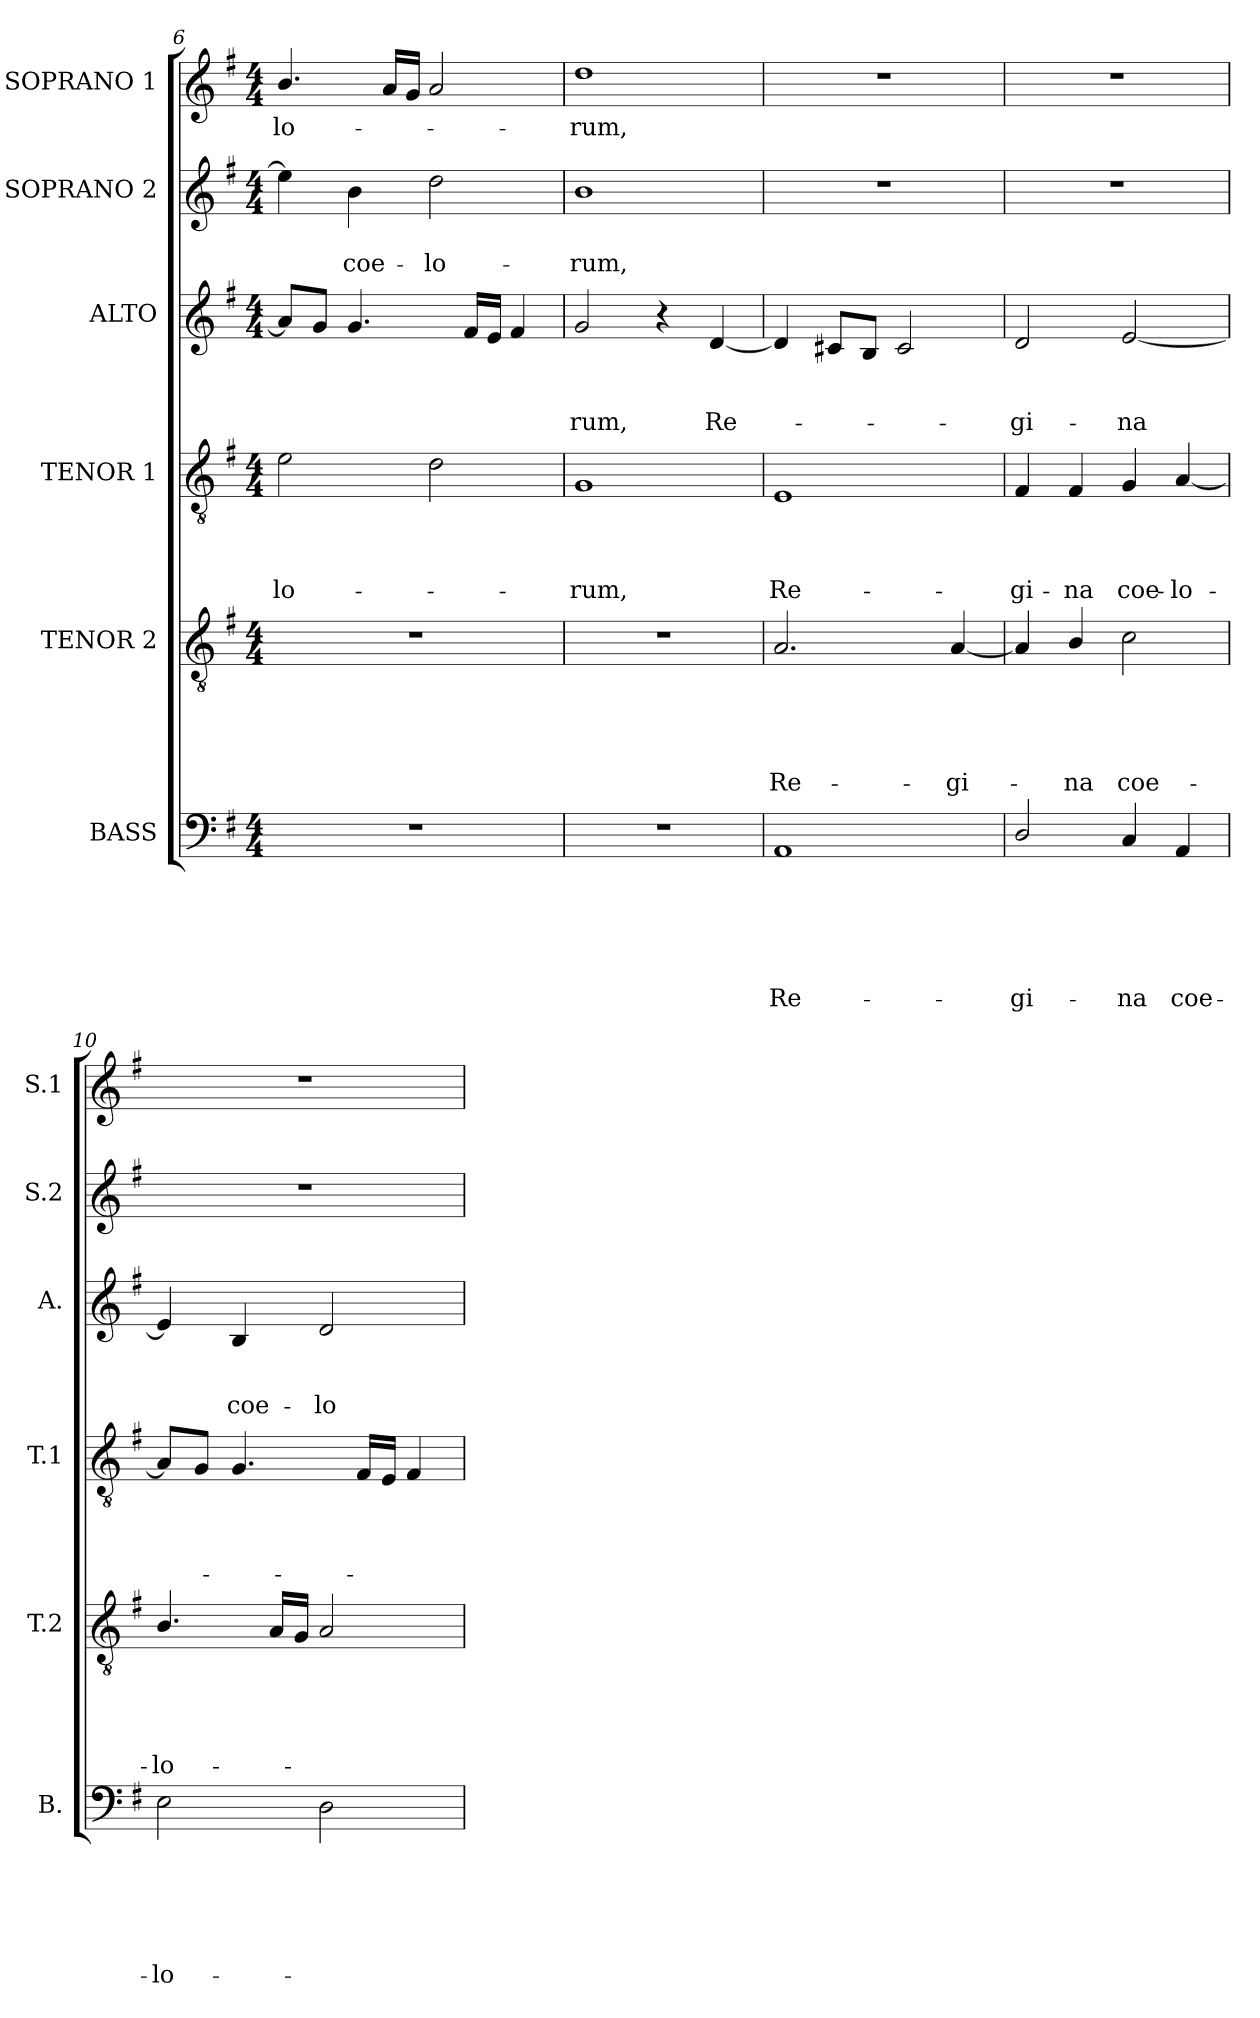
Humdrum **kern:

**kern	**text	**text	**text	**text	**text	**text	**kern	**text	**text	**text	**text	**text	**kern	**text	**text	**text	**text	**kern	**text	**text	**text	**kern	**text	**text	**kern	**text
*part6	*part6	*part6	*part6	*part6	*part6	*part6	*part5	*part5	*part5	*part5	*part5	*part5	*part4	*part4	*part4	*part4	*part4	*part3	*part3	*part3	*part3	*part2	*part2	*part2	*part1	*part1
*staff6	*staff6	*staff6	*staff6	*staff6	*staff6	*staff6	*staff5	*staff5	*staff5	*staff5	*staff5	*staff5	*staff4	*staff4	*staff4	*staff4	*staff4	*staff3	*staff3	*staff3	*staff3	*staff2	*staff2	*staff2	*staff1	*staff1
*I"BASS	*	*	*	*	*	*	*I"TENOR 2	*	*	*	*	*	*I"TENOR 1	*	*	*	*	*I"ALTO	*	*	*	*I"SOPRANO 2	*	*	*I"SOPRANO 1	*
*I'B.	*	*	*	*	*	*	*I'T.2	*	*	*	*	*	*I'T.1	*	*	*	*	*I'A.	*	*	*	*I'S.2	*	*	*I'S.1	*
*clefF4	*	*	*	*	*	*	*clefGv2	*	*	*	*	*	*clefGv2	*	*	*	*	*clefG2	*	*	*	*clefG2	*	*	*clefG2	*
*k[f#]	*	*	*	*	*	*	*k[f#]	*	*	*	*	*	*k[f#]	*	*	*	*	*k[f#]	*	*	*	*k[f#]	*	*	*k[f#]	*
*G:	*	*	*	*	*	*	*G:	*	*	*	*	*	*G:	*	*	*	*	*G:	*	*	*	*G:	*	*	*G:	*
*M4/4	*	*	*	*	*	*	*M4/4	*	*	*	*	*	*M4/4	*	*	*	*	*M4/4	*	*	*	*M4/4	*	*	*M4/4	*
=6	=6	=6	=6	=6	=6	=6	=6	=6	=6	=6	=6	=6	=6	=6	=6	=6	=6	=6	=6	=6	=6	=6	=6	=6	=6	=6
!	!	!	!	!	!	!	!	!	!	!	!	!	!	!	!	!	!LO:LY:b	!	!	!	!	!	!	!	!	!LO:LY:b
1r	.	.	.	.	.	.	1r	.	.	.	.	.	2e\	.	.	.	-lo-	8a/L]	.	.	.	4ee\]	.	.	4.b/	-lo-
.	.	.	.	.	.	.	.	.	.	.	.	.	.	.	.	.	.	8g/J	.	.	.	.	.	.	.	.
!	!	!	!	!	!	!	!	!	!	!	!	!	!	!	!	!	!	!	!	!	!	!	!	!LO:LY:b	!	!
.	.	.	.	.	.	.	.	.	.	.	.	.	.	.	.	.	.	4.g/	.	.	.	4b\	.	coe-	.	.
.	.	.	.	.	.	.	.	.	.	.	.	.	.	.	.	.	.	.	.	.	.	.	.	.	16a/LL	.
.	.	.	.	.	.	.	.	.	.	.	.	.	.	.	.	.	.	.	.	.	.	.	.	.	16g/JJ	.
!	!	!	!	!	!	!	!	!	!	!	!	!	!	!	!	!	!	!	!	!	!	!	!	!LO:LY:b	!	!
.	.	.	.	.	.	.	.	.	.	.	.	.	2d\	.	.	.	.	.	.	.	.	2dd\	.	-lo-	2a/	.
.	.	.	.	.	.	.	.	.	.	.	.	.	.	.	.	.	.	16f#/LL	.	.	.	.	.	.	.	.
.	.	.	.	.	.	.	.	.	.	.	.	.	.	.	.	.	.	16e/JJ	.	.	.	.	.	.	.	.
.	.	.	.	.	.	.	.	.	.	.	.	.	.	.	.	.	.	4f#/	.	.	.	.	.	.	.	.
=7	=7	=7	=7	=7	=7	=7	=7	=7	=7	=7	=7	=7	=7	=7	=7	=7	=7	=7	=7	=7	=7	=7	=7	=7	=7	=7
!	!	!	!	!	!	!	!	!	!	!	!	!	!	!	!	!	!LO:LY:b	!	!	!	!LO:LY:b	!	!	!LO:LY:b	!	!LO:LY:b
1r	.	.	.	.	.	.	1r	.	.	.	.	.	1G	.	.	.	-rum,	2g/	.	.	-rum,	1b	.	-rum,	1dd	-rum,
.	.	.	.	.	.	.	.	.	.	.	.	.	.	.	.	.	.	4r	.	.	.	.	.	.	.	.
!	!	!	!	!	!	!	!	!	!	!	!	!	!	!	!	!	!	!	!	!	!LO:LY:b	!	!	!	!	!
.	.	.	.	.	.	.	.	.	.	.	.	.	.	.	.	.	.	[<4d/	.	.	Re-	.	.	.	.	.
!!LO:LB:g=z
=8	=8	=8	=8	=8	=8	=8	=8	=8	=8	=8	=8	=8	=8	=8	=8	=8	=8	=8	=8	=8	=8	=8	=8	=8	=8	=8
!	!	!	!	!	!	!LO:LY:b	!	!	!	!	!	!LO:LY:b	!	!	!	!	!LO:LY:b	!	!	!	!	!	!	!	!	!
1AA	.	.	.	.	.	Re-	2.A/	.	.	.	.	Re-	1E	.	.	.	Re-	4d/]	.	.	.	1r	.	.	1r	.
.	.	.	.	.	.	.	.	.	.	.	.	.	.	.	.	.	.	8c#X/L	.	.	.	.	.	.	.	.
.	.	.	.	.	.	.	.	.	.	.	.	.	.	.	.	.	.	8B/J	.	.	.	.	.	.	.	.
.	.	.	.	.	.	.	.	.	.	.	.	.	.	.	.	.	.	2c#/	.	.	.	.	.	.	.	.
!	!	!	!	!	!	!	!	!	!	!	!	!LO:LY:b	!	!	!	!	!	!	!	!	!	!	!	!	!	!
.	.	.	.	.	.	.	[<4A/	.	.	.	.	-gi-	.	.	.	.	.	.	.	.	.	.	.	.	.	.
=9	=9	=9	=9	=9	=9	=9	=9	=9	=9	=9	=9	=9	=9	=9	=9	=9	=9	=9	=9	=9	=9	=9	=9	=9	=9	=9
!	!	!	!	!	!	!LO:LY:b	!	!	!	!	!	!	!	!	!	!	!LO:LY:b	!	!	!	!LO:LY:b	!	!	!	!	!
2D/	.	.	.	.	.	-gi-	4A/]	.	.	.	.	.	4F#/	.	.	.	-gi-	2d/	.	.	-gi-	1r	.	.	1r	.
!	!	!	!	!	!	!	!	!	!	!	!	!LO:LY:b	!	!	!	!	!LO:LY:b	!	!	!	!	!	!	!	!	!
.	.	.	.	.	.	.	4B/	.	.	.	.	-na	4F#/	.	.	.	-na	.	.	.	.	.	.	.	.	.
!	!	!	!	!	!	!LO:LY:b	!	!	!	!	!	!LO:LY:b	!	!	!	!	!LO:LY:b	!	!	!	!LO:LY:b	!	!	!	!	!
4C/	.	.	.	.	.	-na	2c\	.	.	.	.	coe-	4G/	.	.	.	coe-	[<2e/	.	.	-na	.	.	.	.	.
!	!	!	!	!	!	!LO:LY:b	!	!	!	!	!	!	!	!	!	!	!LO:LY:b	!	!	!	!	!	!	!	!	!
4AA/	.	.	.	.	.	coe-	.	.	.	.	.	.	[<4A/	.	.	.	-lo-	.	.	.	.	.	.	.	.	.
=10	=10	=10	=10	=10	=10	=10	=10	=10	=10	=10	=10	=10	=10	=10	=10	=10	=10	=10	=10	=10	=10	=10	=10	=10	=10	=10
!	!	!	!	!	!	!LO:LY:b	!	!	!	!	!	!LO:LY:b	!	!	!	!	!	!	!	!	!	!	!	!	!	!
2E\	.	.	.	.	.	-lo-	4.B/	.	.	.	.	-lo-	8A/L]	.	.	.	.	4e/]	.	.	.	1r	.	.	1r	.
.	.	.	.	.	.	.	.	.	.	.	.	.	8G/J	.	.	.	.	.	.	.	.	.	.	.	.	.
!	!	!	!	!	!	!	!	!	!	!	!	!	!	!	!	!	!	!	!	!	!LO:LY:b	!	!	!	!	!
.	.	.	.	.	.	.	.	.	.	.	.	.	4.G/	.	.	.	.	4B/	.	.	coe-	.	.	.	.	.
.	.	.	.	.	.	.	16A/LL	.	.	.	.	.	.	.	.	.	.	.	.	.	.	.	.	.	.	.
.	.	.	.	.	.	.	16G/JJ	.	.	.	.	.	.	.	.	.	.	.	.	.	.	.	.	.	.	.
!	!	!	!	!	!	!	!	!	!	!	!	!	!	!	!	!	!	!	!	!	!LO:LY:b	!	!	!	!	!
2D\	.	.	.	.	.	.	2A/	.	.	.	.	.	.	.	.	.	.	2d/	.	.	-lo-	.	.	.	.	.
.	.	.	.	.	.	.	.	.	.	.	.	.	16F#/LL	.	.	.	.	.	.	.	.	.	.	.	.	.
.	.	.	.	.	.	.	.	.	.	.	.	.	16E/JJ	.	.	.	.	.	.	.	.	.	.	.	.	.
.	.	.	.	.	.	.	.	.	.	.	.	.	4F#/	.	.	.	.	.	.	.	.	.	.	.	.	.
=	=	=	=	=	=	=	=	=	=	=	=	=	=	=	=	=	=	=	=	=	=	=	=	=	=	=
*-	*-	*-	*-	*-	*-	*-	*-	*-	*-	*-	*-	*-	*-	*-	*-	*-	*-	*-	*-	*-	*-	*-	*-	*-	*-	*-
